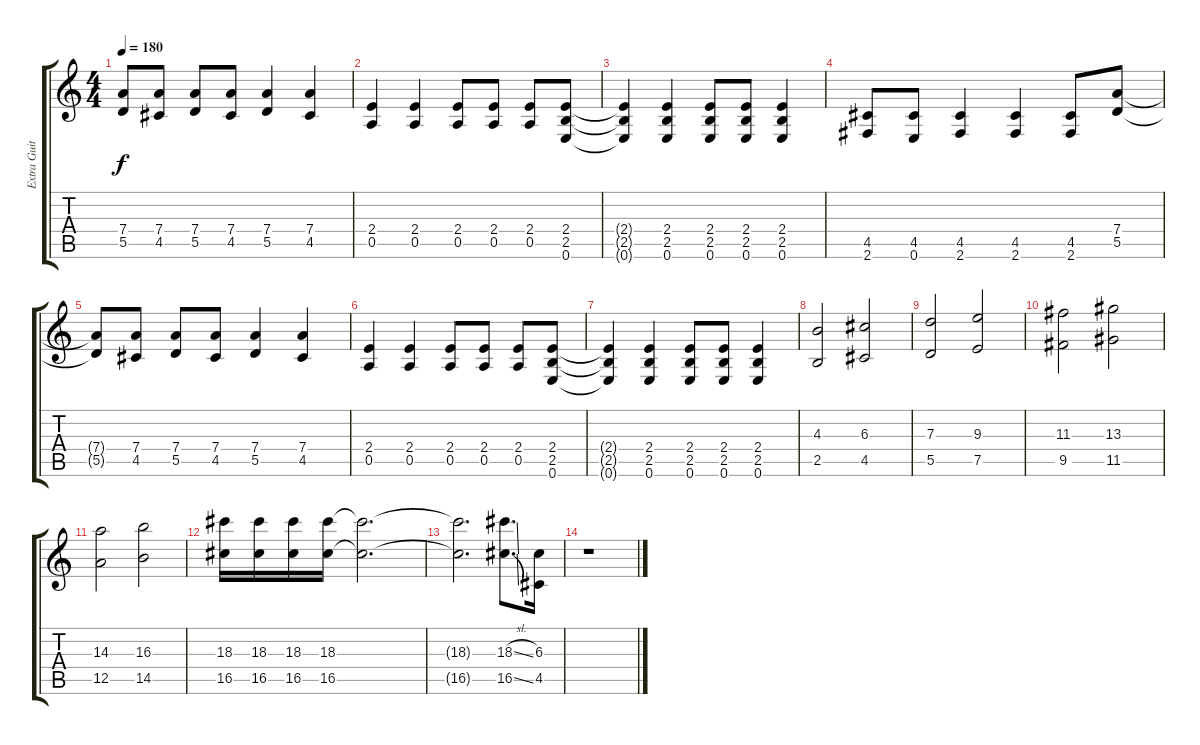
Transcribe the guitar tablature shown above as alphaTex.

\track ("Extra Guitar" "Extra Guit") {instrument distortionguitar}
\staff {score tabs}
\tuning (E4 B3 G3 D3 A2 E2) {hide}
\ts (4 4)
\tempo 180
\clef g2
\ks c
(7.4{t} 5.5{t}).8{dy f} (7.4 4.5).8 (7.4 5.5).8 (7.4 4.5).8 (7.4 5.5).4 (7.4 4.5).4 |
(2.4 0.5).4 (2.4 0.5).4 (2.4 0.5).8 (2.4 0.5).8 (2.4 0.5).8 (2.4 2.5 0.6).8 |
(2.4{t} 2.5{t} 0.6{t}).4 (2.4 2.5 0.6).4 (2.4 2.5 0.6).8 (2.4 2.5 0.6).8 (2.4 2.5 0.6).4 |
(4.5 2.6).8 (4.5 0.6).8 (4.5 2.6).4 (4.5 2.6).4 (4.5 2.6).8 (7.4 5.5).8 |
(7.4{t} 5.5{t}).8 (7.4 4.5).8 (7.4 5.5).8 (7.4 4.5).8 (7.4 5.5).4 (7.4 4.5).4 |
(2.4 0.5).4 (2.4 0.5).4 (2.4 0.5).8 (2.4 0.5).8 (2.4 0.5).8 (2.4 2.5 0.6).8 |
(2.4{t} 2.5{t} 0.6{t}).4 (2.4 2.5 0.6).4 (2.4 2.5 0.6).8 (2.4 2.5 0.6).8 (2.4 2.5 0.6).4 |
(4.3 2.5).2 (6.3 4.5).2 |
(7.3 5.5).2 (9.3 7.5).2 |
(11.3 9.5).2 (13.3 11.5).2 |
(14.3 12.5).2 (16.3 14.5).2 |
(18.3 16.5).16 (18.3 16.5).16 (18.3 16.5).16 (18.3 16.5).16 (18.3{t} 16.5{t}).2{d} |
(18.3{t} 16.5{t}).2{d} (18.3{sl} 16.5{sl}).8{d} (6.3 4.5).16 |
r.1
